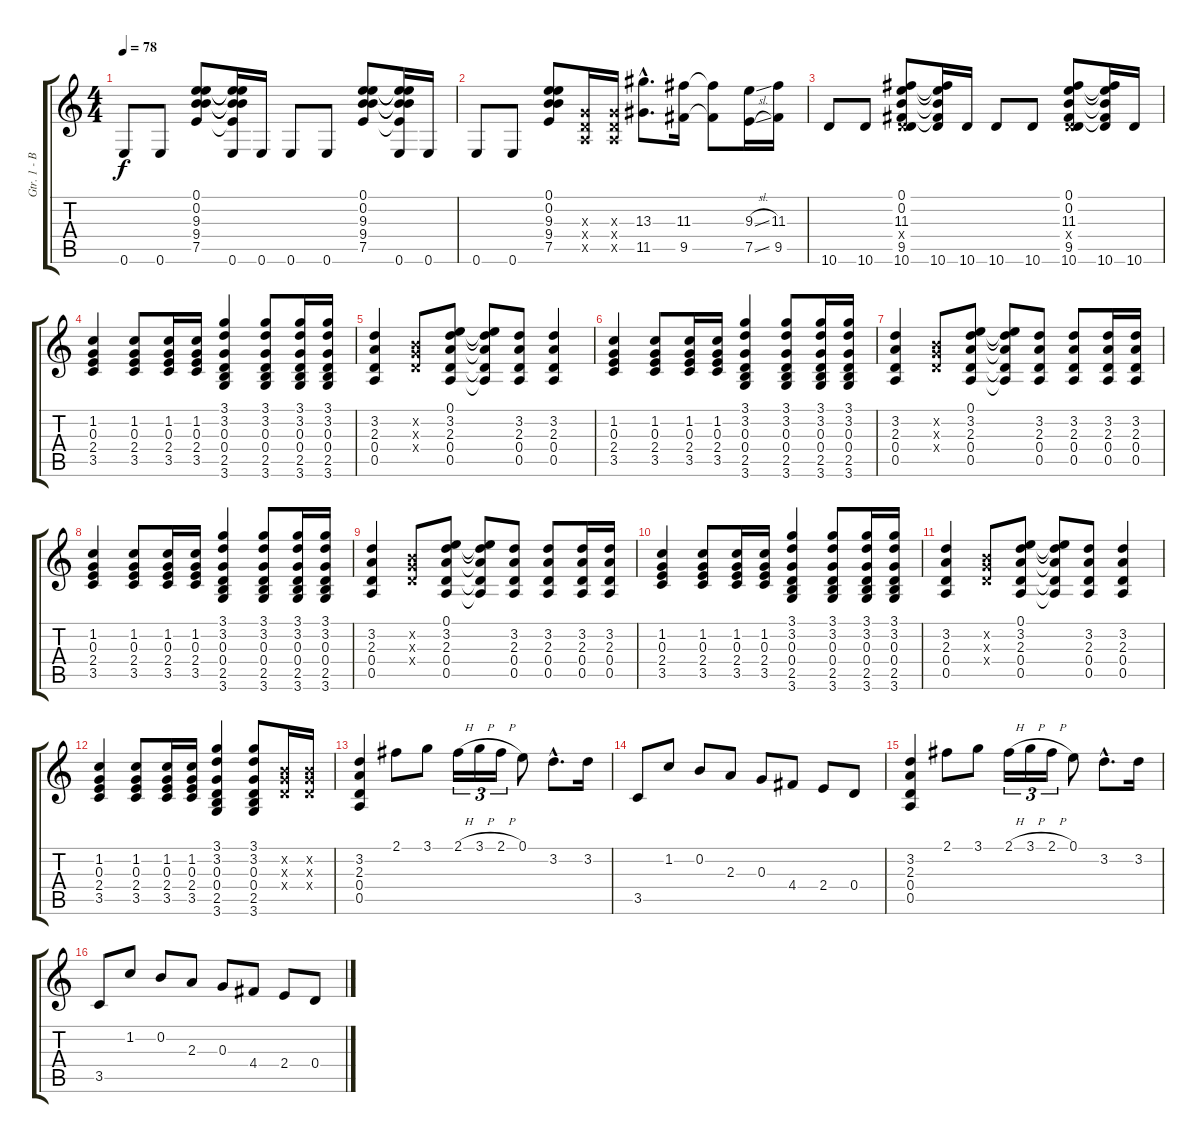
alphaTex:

\track ("Gtr. 1 - Billy" "Gtr. 1 - B") {instrument electricguitarclean}
\staff {score tabs}
\tuning (E4 B3 G3 D3 A2 E2) {hide}
\ts (4 4)
\tempo 78
\clef g2
\ks c
0.6.8{dy f} 0.6.8 (0.1 0.2 9.3 9.4 7.5).8 (0.1{t} 0.2{t} 9.3{t} 9.4{t} 7.5{t} 0.6).16 0.6.16 0.6.8 0.6.8 (0.1 0.2 9.3 9.4 7.5).8 (0.1{t} 0.2{t} 9.3{t} 9.4{t} 7.5{t} 0.6).16 0.6.16 |
0.6.8 0.6.8 (0.1 0.2 9.3 9.4 7.5).8 (0.3{x} 0.4{x} 0.5{x}).16 (0.3{x} 0.4{x} 0.5{x}).16 (13.3{hac} 11.5{hac}).8{d} (11.3 9.5).16 (11.3{t} 9.5{t}).8 (9.3{sl} 7.5{sl}).16 (11.3 9.5).16 |
10.6.8 10.6.8 (0.1 0.2 11.3 0.4{x} 9.5 10.6).8 (0.1{t} 0.2{t} 11.3{t} 9.5{t} 10.6).16 10.6.16 10.6.8 10.6.8 (0.1 0.2 11.3 0.4{x} 9.5 10.6).8 (0.1{t} 0.2{t} 11.3{t} 9.5{t} 10.6).16 10.6.16 |
(1.2 0.3 2.4 3.5).4 (1.2 0.3 2.4 3.5).8 (1.2 0.3 2.4 3.5).16 (1.2 0.3 2.4 3.5).16 (3.1 3.2 0.3 0.4 2.5 3.6).4 (3.1 3.2 0.3 0.4 2.5 3.6).8 (3.1 3.2 0.3 0.4 2.5 3.6).16 (3.1 3.2 0.3 0.4 2.5 3.6).16 |
(3.2 2.3 0.4 0.5).4 (0.2{x} 0.3{x} 0.4{x}).8 (0.1 3.2 2.3 0.4 0.5).8 (0.1{t} 3.2{t} 2.3{t} 0.4{t} 0.5{t}).8 (3.2 2.3 0.4 0.5).8 (3.2 2.3 0.4 0.5).4 |
(1.2 0.3 2.4 3.5).4 (1.2 0.3 2.4 3.5).8 (1.2 0.3 2.4 3.5).16 (1.2 0.3 2.4 3.5).16 (3.1 3.2 0.3 0.4 2.5 3.6).4 (3.1 3.2 0.3 0.4 2.5 3.6).8 (3.1 3.2 0.3 0.4 2.5 3.6).16 (3.1 3.2 0.3 0.4 2.5 3.6).16 |
(3.2 2.3 0.4 0.5).4 (0.2{x} 0.3{x} 0.4{x}).8 (0.1 3.2 2.3 0.4 0.5).8 (0.1{t} 3.2{t} 2.3{t} 0.4{t} 0.5{t}).8 (3.2 2.3 0.4 0.5).8 (3.2 2.3 0.4 0.5).8 (3.2 2.3 0.4 0.5).16 (3.2 2.3 0.4 0.5).16 |
(1.2 0.3 2.4 3.5).4 (1.2 0.3 2.4 3.5).8 (1.2 0.3 2.4 3.5).16 (1.2 0.3 2.4 3.5).16 (3.1 3.2 0.3 0.4 2.5 3.6).4 (3.1 3.2 0.3 0.4 2.5 3.6).8 (3.1 3.2 0.3 0.4 2.5 3.6).16 (3.1 3.2 0.3 0.4 2.5 3.6).16 |
(3.2 2.3 0.4 0.5).4 (0.2{x} 0.3{x} 0.4{x}).8 (0.1 3.2 2.3 0.4 0.5).8 (0.1{t} 3.2{t} 2.3{t} 0.4{t} 0.5{t}).8 (3.2 2.3 0.4 0.5).8 (3.2 2.3 0.4 0.5).8 (3.2 2.3 0.4 0.5).16 (3.2 2.3 0.4 0.5).16 |
(1.2 0.3 2.4 3.5).4 (1.2 0.3 2.4 3.5).8 (1.2 0.3 2.4 3.5).16 (1.2 0.3 2.4 3.5).16 (3.1 3.2 0.3 0.4 2.5 3.6).4 (3.1 3.2 0.3 0.4 2.5 3.6).8 (3.1 3.2 0.3 0.4 2.5 3.6).16 (3.1 3.2 0.3 0.4 2.5 3.6).16 |
(3.2 2.3 0.4 0.5).4 (0.2{x} 0.3{x} 0.4{x}).8 (0.1 3.2 2.3 0.4 0.5).8 (0.1{t} 3.2{t} 2.3{t} 0.4{t} 0.5{t}).8 (3.2 2.3 0.4 0.5).8 (3.2 2.3 0.4 0.5).4 |
(1.2 0.3 2.4 3.5).4 (1.2 0.3 2.4 3.5).8 (1.2 0.3 2.4 3.5).16 (1.2 0.3 2.4 3.5).16 (3.1 3.2 0.3 0.4 2.5 3.6).4 (3.1 3.2 0.3 0.4 2.5 3.6).8 (0.2{x} 0.3{x} 0.4{x}).16 (0.2{x} 0.3{x} 0.4{x}).16 |
(3.2 2.3 0.4 0.5).4{volume 16} 2.1.8 3.1.8 2.1{h}.16{tu (3 2)} 3.1{h}.16{tu (3 2)} 2.1{h}.16{tu (3 2)} 0.1.8 3.2{hac}.8{d} 3.2.16 |
3.5.8 1.2.8 0.2.8 2.3.8 0.3.8 4.4.8 2.4.8 0.4.8 |
(3.2 2.3 0.4 0.5).4 2.1.8 3.1.8 2.1{h}.16{tu (3 2)} 3.1{h}.16{tu (3 2)} 2.1{h}.16{tu (3 2)} 0.1.8 3.2{hac}.8{d} 3.2.16 |
3.5.8 1.2.8 0.2.8 2.3.8 0.3.8 4.4.8 2.4.8 0.4.8
